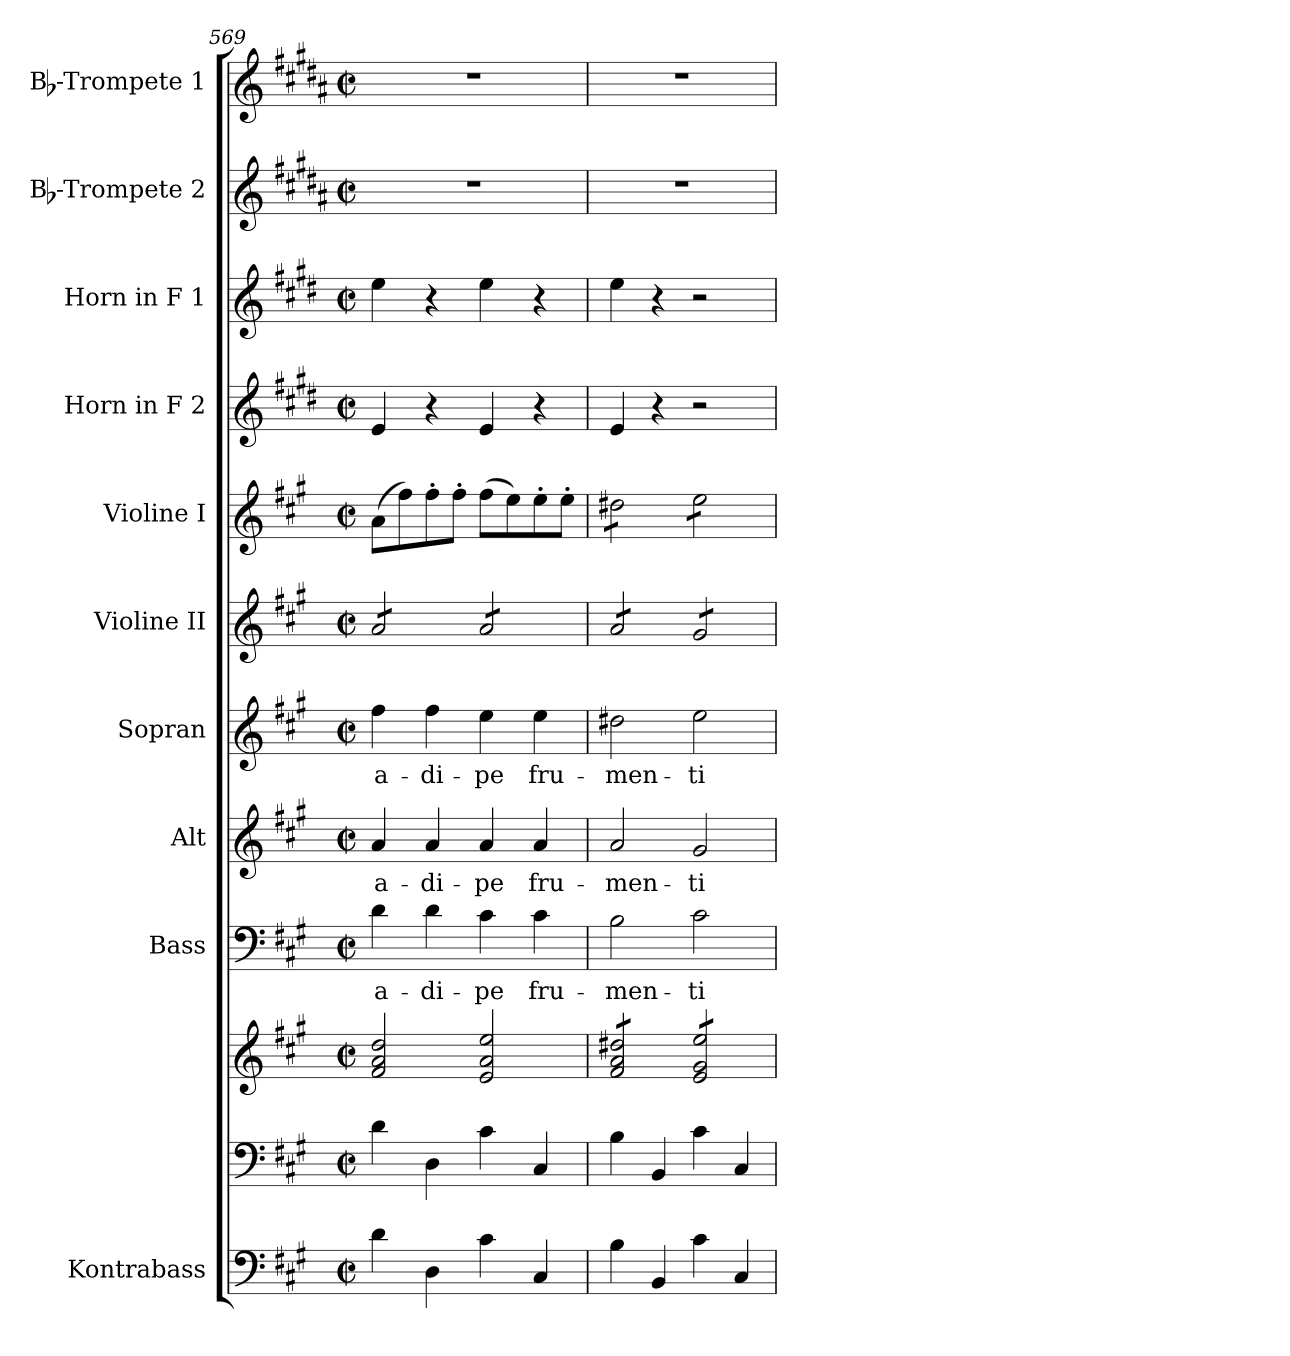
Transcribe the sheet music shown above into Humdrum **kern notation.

**kern	**kern	**kern	**kern	**text	**kern	**text	**kern	**text	**kern	**kern	**kern	**kern	**kern	**kern
*part11	*part10	*part10	*part9	*part9	*part8	*part8	*part7	*part7	*part6	*part5	*part4	*part3	*part2	*part1
*staff12	*staff11	*staff10	*staff9	*staff9	*staff8	*staff8	*staff7	*staff7	*staff6	*staff5	*staff4	*staff3	*staff2	*staff1
*I"Kontrabass	*	*	*I"Bass	*	*I"Alt	*	*I"Sopran	*	*I"Violine II	*I"Violine I	*I"Horn in F 2	*I"Horn in F 1	*I"Bb-Trompete 2	*I"Bb-Trompete 1
*I'Kb.	*	*	*I'B.	*	*I'A.	*	*I'S.	*	*I'Vl. II	*I'Vl. I	*	*	*I'Bb Trp. 2	*I'Bb Trp. 1
*clefF4	*clefF4	*clefG2	*clefF4	*	*clefG2	*	*clefG2	*	*clefG2	*clefG2	*clefG2	*clefG2	*clefG2	*clefG2
*ITrd7c12	*	*	*	*	*	*	*	*	*	*	*ITrd4c7	*ITrd4c7	*ITrd1c2	*ITrd1c2
*k[f#c#g#]	*k[f#c#g#]	*k[f#c#g#]	*k[f#c#g#]	*	*k[f#c#g#]	*	*k[f#c#g#]	*	*k[f#c#g#]	*k[f#c#g#]	*k[f#c#g#]	*k[f#c#g#]	*k[f#c#g#]	*k[f#c#g#]
*A:	*A:	*A:	*A:	*	*A:	*	*A:	*	*A:	*A:	*A:	*A:	*A:	*A:
*M2/2	*M2/2	*M2/2	*M2/2	*	*M2/2	*	*M2/2	*	*M2/2	*M2/2	*M2/2	*M2/2	*M2/2	*M2/2
*met(c|)	*met(c|)	*met(c|)	*met(c|)	*	*met(c|)	*	*met(c|)	*	*met(c|)	*met(c|)	*met(c|)	*met(c|)	*met(c|)	*met(c|)
=569	=569	=569	=569	=569	=569	=569	=569	=569	=569	=569	=569	=569	=569	=569
!	!	!	!	!LO:LY:b	!	!LO:LY:b	!	!LO:LY:b	!	!	!	!	!	!
*	*	*	*	*	*	*	*	*	*tremolo	*	*	*	*	*
4D\	4d\	2f#/ 2a/ 2dd/	4d\	a-	4a/	a-	4ff#\	a-	8a/L	(>8a\L	4A/	4a\	1r	1r
.	.	.	.	.	.	.	.	.	8a/	8ff#\)	.	.	.	.
!	!	!	!	!LO:LY:b	!	!LO:LY:b	!	!LO:LY:b	!	!	!	!	!	!
4DD\	4D\	.	4d\	-di-	4a/	-di-	4ff#\	-di-	8a/	8ff#'>\	4r	4r	.	.
.	.	.	.	.	.	.	.	.	8a/J	8ff#'>\J	.	.	.	.
!	!	!	!	!LO:LY:b	!	!LO:LY:b	!	!LO:LY:b	!	!	!	!	!	!
4C#\	4c#\	2e/ 2a/ 2ee/	4c#\	-pe	4a/	-pe	4ee\	-pe	8a/L	(>8ff#\L	4A/	4a\	.	.
.	.	.	.	.	.	.	.	.	8a/	8ee\)	.	.	.	.
!	!	!	!	!LO:LY:b	!	!LO:LY:b	!	!LO:LY:b	!	!	!	!	!	!
4CC#/	4C#/	.	4c#\	fru-	4a/	fru-	4ee\	fru-	8a/	8ee'>\	4r	4r	.	.
.	.	.	.	.	.	.	.	.	8a/J	8ee'>\J	.	.	.	.
!!LO:PB:g=z
=570	=570	=570	=570	=570	=570	=570	=570	=570	=570	=570	=570	=570	=570	=570
!	!	!	!	!LO:LY:b	!	!LO:LY:b	!	!LO:LY:b	!	!	!	!	!	!
*	*	*tremolo	*	*	*	*	*	*	*	*	*	*	*	*
*	*	*	*	*	*	*	*	*	*	*tremolo	*	*	*	*
4BB\	4B\	8f#/ 8a/ 8dd#X/L	2B\	-men-	2a/	-men-	2dd#X\	-men-	8a/L	8dd#X\L	4A/	4a\	1r	1r
.	.	8f#/ 8a/ 8dd#X/	.	.	.	.	.	.	8a/	8dd#X\	.	.	.	.
4BBB/	4BB/	8f#/ 8a/ 8dd#X/	.	.	.	.	.	.	8a/	8dd#X\	4r	4r	.	.
.	.	8f#/ 8a/ 8dd#X/J	.	.	.	.	.	.	8a/J	8dd#X\J	.	.	.	.
!	!	!	!	!LO:LY:b	!	!LO:LY:b	!	!LO:LY:b	!	!	!	!	!	!
4C#\	4c#\	8e/ 8g#/ 8ee/L	2c#\	-ti	2g#/	-ti	2ee\	-ti	8g#/L	8ee\L	2r	2r	.	.
.	.	8e/ 8g#/ 8ee/	.	.	.	.	.	.	8g#/	8ee\	.	.	.	.
4CC#/	4C#/	8e/ 8g#/ 8ee/	.	.	.	.	.	.	8g#/	8ee\	.	.	.	.
.	.	8e/ 8g#/ 8ee/J	.	.	.	.	.	.	8g#/J	8ee\J	.	.	.	.
*	*	*	*	*	*	*	*	*	*	*Xtremolo	*	*	*	*
*	*	*	*	*	*	*	*	*	*Xtremolo	*	*	*	*	*
*	*	*Xtremolo	*	*	*	*	*	*	*	*	*	*	*	*
=	=	=	=	=	=	=	=	=	=	=	=	=	=	=
*-	*-	*-	*-	*-	*-	*-	*-	*-	*-	*-	*-	*-	*-	*-
